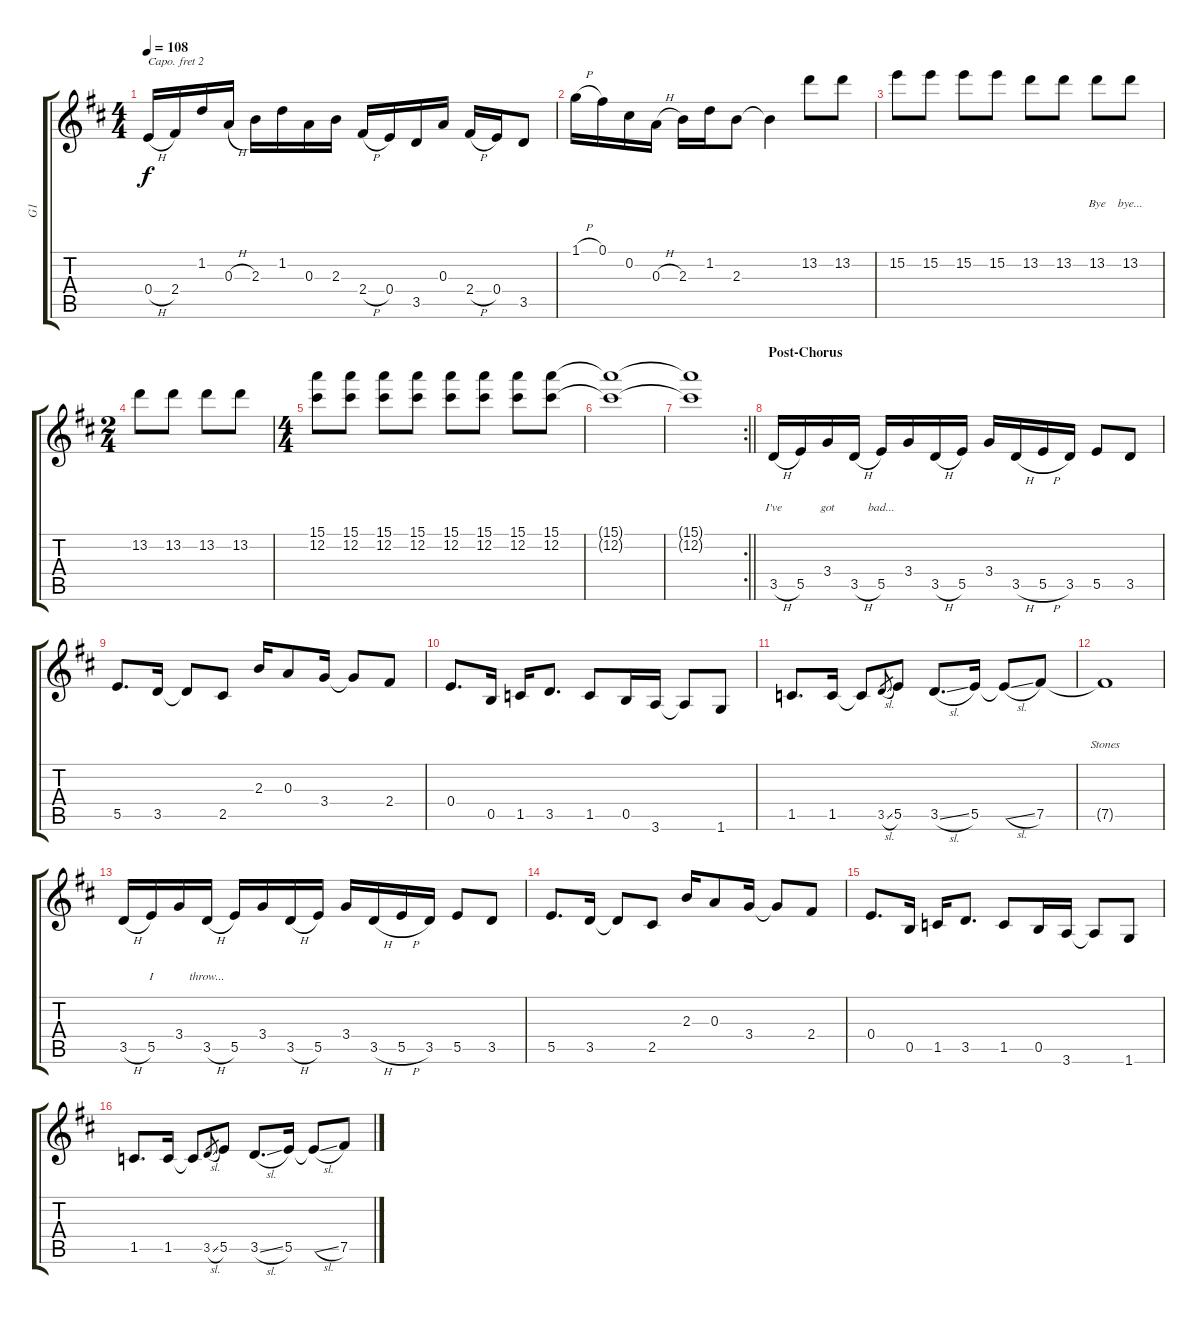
\track ("G1" "G1") {instrument electricguitarjazz}
\staff {score tabs}
\capo 2
\tuning (E4 B3 G3 D3 A2 E2) {hide}
\ts (4 4)
\tempo 108
\clef g2
\ks d
0.4{h}.16{dy f} 2.4.16 1.2.16 0.3{h}.16 2.3.16 1.2.16 0.3.16 2.3.16 2.4{h}.16 0.4.16 3.5.16 0.3.16 2.4{h}.16 0.4.16 3.5.8 |
1.1{h}.16 0.1.16 0.2.16 0.3{h}.16 2.3.16 1.2.16 2.3.8 2.3{t}.4 13.2.8 13.2.8 |
15.2.8{lyrics (0 "") lyrics (1 "") lyrics (2 "") lyrics (3 "") lyrics (4 "")} 15.2.8{lyrics (0 "") lyrics (1 "") lyrics (2 "") lyrics (3 "") lyrics (4 "")} 15.2.8{lyrics (0 "") lyrics (1 "") lyrics (2 "") lyrics (3 "") lyrics (4 "")} 15.2.8{lyrics (0 "") lyrics (1 "") lyrics (2 "") lyrics (3 "") lyrics (4 "")} 13.2.8{lyrics (0 "") lyrics (1 "") lyrics (2 "") lyrics (3 "") lyrics (4 "")} 13.2.8{lyrics (0 "") lyrics (1 "") lyrics (2 "") lyrics (3 "") lyrics (4 "")} 13.2.8{lyrics (0 "") lyrics (1 "") lyrics (2 "Bye") lyrics (3 "") lyrics (4 "")} 13.2.8{lyrics (0 "") lyrics (1 "") lyrics (2 "bye...") lyrics (3 "") lyrics (4 "")} |
\ts (2 4)
13.2.8 13.2.8 13.2.8 13.2.8 |
\ts (4 4)
(15.1 12.2).8 (15.1 12.2).8 (15.1 12.2).8 (15.1 12.2).8 (15.1 12.2).8 (15.1 12.2).8 (15.1 12.2).8 (15.1 12.2).8 |
(15.1{t} 12.2{t}).1 |
\rc 2
\barLineRight lightlight
(15.1{t} 12.2{t}).1 |
\section ("" "Post-Chorus")
3.5{h}.16{lyrics (0 "") lyrics (1 "") lyrics (2 "") lyrics (3 "I've") lyrics (4 "")} 5.5.16{lyrics (0 "") lyrics (1 "") lyrics (2 "") lyrics (3 "") lyrics (4 "")} 3.4.16{lyrics (0 "") lyrics (1 "") lyrics (2 "") lyrics (3 "got") lyrics (4 "")} 3.5{h}.16{lyrics (0 "") lyrics (1 "") lyrics (2 "") lyrics (3 "") lyrics (4 "")} 5.5.16{lyrics (0 "") lyrics (1 "") lyrics (2 "") lyrics (3 "bad...") lyrics (4 "")} 3.4.16 3.5{h}.16 5.5.16 3.4.16 3.5{h}.16 5.5{h}.16 3.5.16 5.5.8 3.5.8 |
5.5.8{d} 3.5.16 3.5{t}.8 2.5.8 2.3.16 0.3.8 3.4.16 3.4{t}.8 2.4.8 |
0.4.8{d} 0.5.16 1.5.16 3.5.8{d} 1.5.8 0.5.16 3.6.16 3.6{t}.8 1.6.8 |
1.5.8{d} 1.5.16 1.5{t}.8 3.5{sl}.8{gr} 5.5.8 3.5{sl}.8{d} 5.5.16 5.5{sl t}.8 7.5.8 |
7.5{t}.1{lyrics (0 "") lyrics (1 "") lyrics (2 "") lyrics (3 "") lyrics (4 "Stones")} |
3.5{h}.16{lyrics (0 "") lyrics (1 "") lyrics (2 "") lyrics (3 "") lyrics (4 "")} 5.5.16{lyrics (0 "") lyrics (1 "") lyrics (2 "") lyrics (3 "") lyrics (4 "I")} 3.4.16{lyrics (0 "") lyrics (1 "") lyrics (2 "") lyrics (3 "") lyrics (4 "")} 3.5{h}.16{lyrics (0 "") lyrics (1 "") lyrics (2 "") lyrics (3 "") lyrics (4 "throw...")} 5.5.16 3.4.16 3.5{h}.16 5.5.16 3.4.16 3.5{h}.16 5.5{h}.16 3.5.16 5.5.8 3.5.8 |
5.5.8{d} 3.5.16 3.5{t}.8 2.5.8 2.3.16 0.3.8 3.4.16 3.4{t}.8 2.4.8 |
0.4.8{d} 0.5.16 1.5.16 3.5.8{d} 1.5.8 0.5.16 3.6.16 3.6{t}.8 1.6.8 |
1.5.8{d} 1.5.16 1.5{t}.8 3.5{sl}.8{gr} 5.5.8 3.5{sl}.8{d} 5.5.16 5.5{sl t}.8 7.5.8
